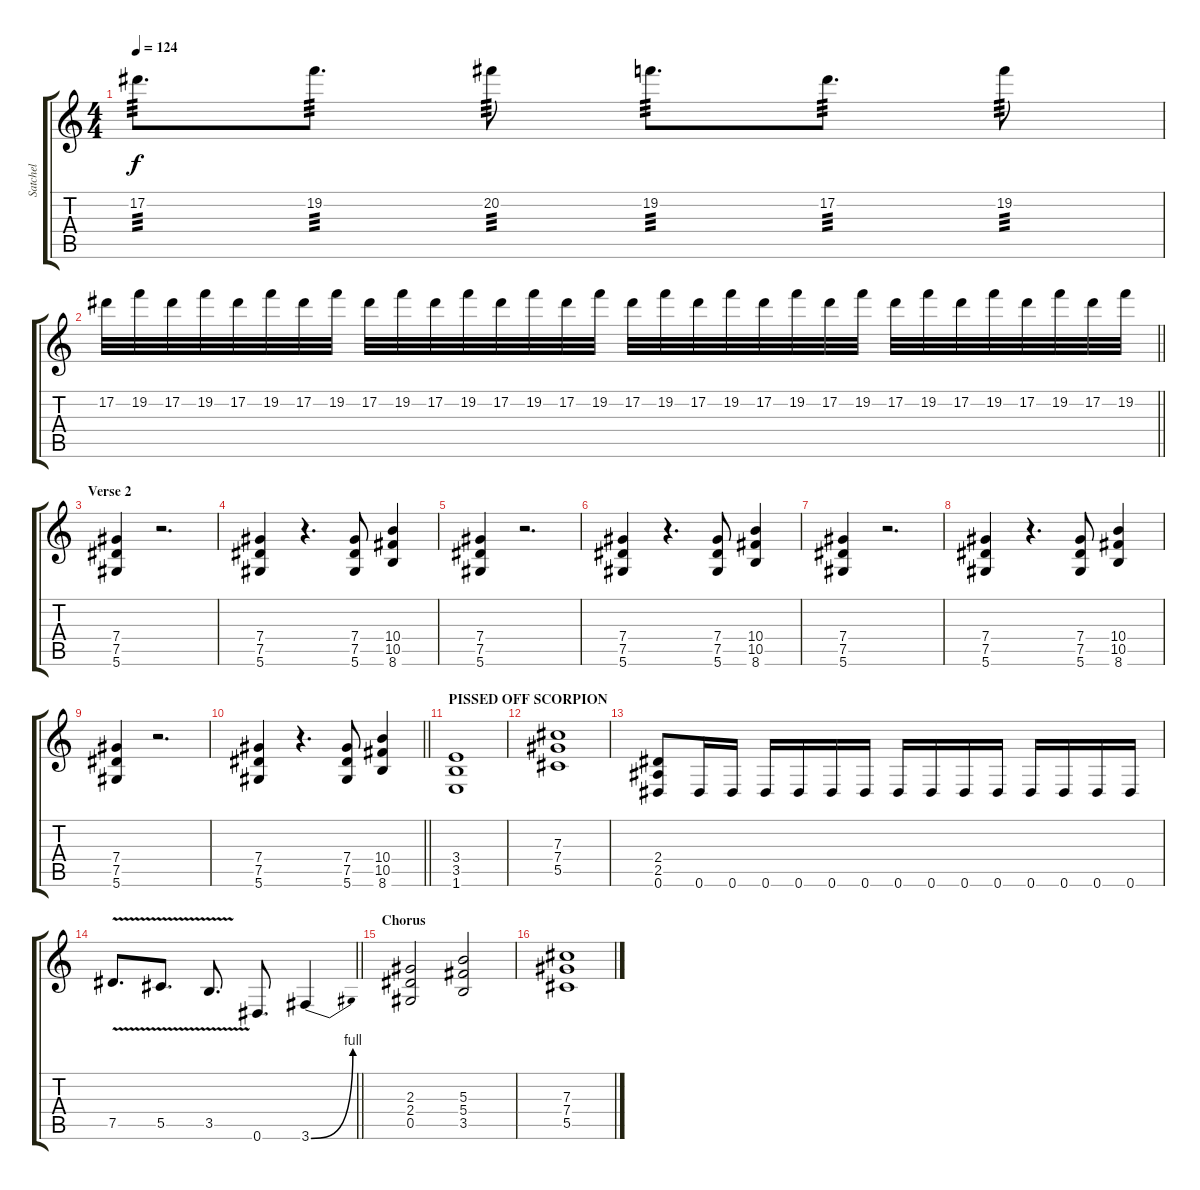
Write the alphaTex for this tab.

\track ("Satchel" "Satchel") {instrument distortionguitar}
\staff {score tabs}
\tuning (Eb4 Bb3 Gb3 Db3 Ab2 Eb2) {hide}
\ts (4 4)
\tempo 124
\clef g2
\ks c
17.2.8{d tp 3 dy f} 19.2.8{d tp 3} 20.2.8{tp 3} 19.2.8{d tp 3} 17.2.8{d tp 3} 19.2.8{tp 3} |
\barLineRight lightlight
17.2.32 19.2.32 17.2.32 19.2.32 17.2.32 19.2.32 17.2.32 19.2.32 17.2.32 19.2.32 17.2.32 19.2.32 17.2.32 19.2.32 17.2.32 19.2.32 17.2.32 19.2.32 17.2.32 19.2.32 17.2.32 19.2.32 17.2.32 19.2.32 17.2.32 19.2.32 17.2.32 19.2.32 17.2.32 19.2.32 17.2.32 19.2.32 |
\section ("" "Verse 2")
(7.4 7.5 5.6).4 r.2{d} |
(7.4 7.5 5.6).4 r.4{d} (7.4 7.5 5.6).8 (10.4 10.5 8.6).4 |
(7.4 7.5 5.6).4 r.2{d} |
(7.4 7.5 5.6).4 r.4{d} (7.4 7.5 5.6).8 (10.4 10.5 8.6).4 |
(7.4 7.5 5.6).4 r.2{d} |
(7.4 7.5 5.6).4 r.4{d} (7.4 7.5 5.6).8 (10.4 10.5 8.6).4 |
(7.4 7.5 5.6).4 r.2{d} |
\barLineRight lightlight
(7.4 7.5 5.6).4 r.4{d} (7.4 7.5 5.6).8 (10.4 10.5 8.6).4 |
\section ("" "PISSED OFF SCORPION")
(3.4 3.5 1.6).1 |
(7.3 7.4 5.5).1 |
(2.4 2.5 0.6).8 0.6.16 0.6.16 0.6.16 0.6.16 0.6.16 0.6.16 0.6.16 0.6.16 0.6.16 0.6.16 0.6.16 0.6.16 0.6.16 0.6.16 |
\barLineRight lightlight
7.5{v}.8{d} 5.5{v}.8{d} 3.5{v}.8{d} 0.6.8{d} 3.6{be (bend 0 0 60 4)}.4 |
\section ("" "Chorus")
(2.3 2.4 0.5).2 (5.3 5.4 3.5).2 |
(7.3 7.4 5.5).1
